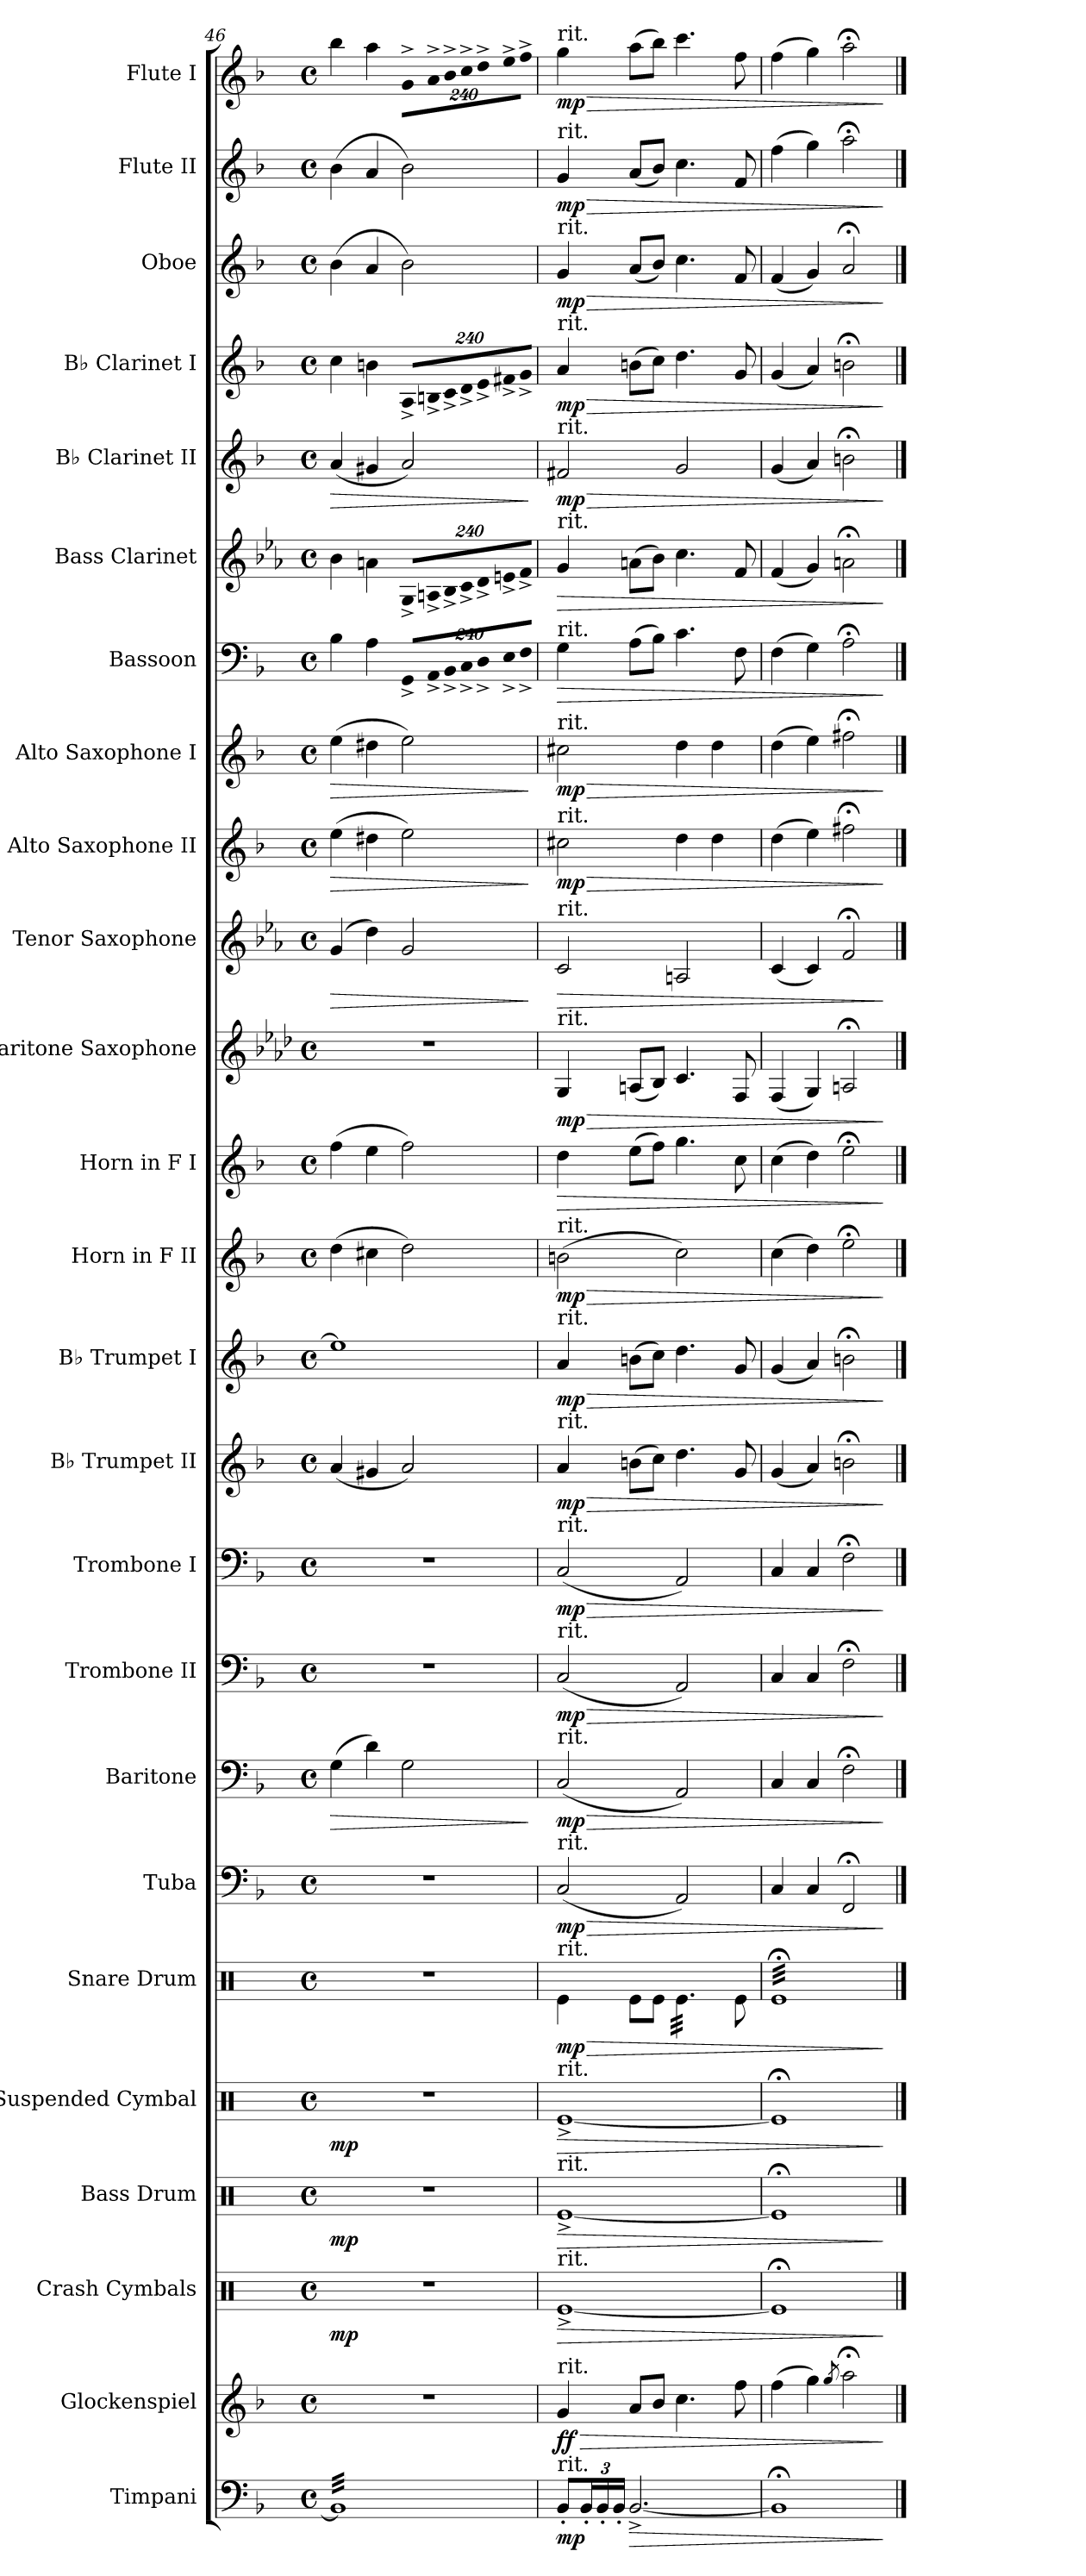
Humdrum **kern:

**kern	**dynam	**kern	**dynam	**kern	**dynam	**kern	**dynam	**kern	**dynam	**kern	**dynam	**kern	**dynam	**kern	**dynam	**kern	**dynam	**kern	**dynam	**kern	**dynam	**kern	**dynam	**kern	**dynam	**kern	**dynam	**kern	**dynam	**kern	**dynam	**kern	**dynam	**kern	**dynam	**kern	**dynam	**kern	**dynam	**kern	**dynam	**kern	**dynam	**kern	**dynam	**kern	**dynam	**kern	**dynam
*part25	*part25	*part24	*part24	*part23	*part23	*part22	*part22	*part21	*part21	*part20	*part20	*part19	*part19	*part18	*part18	*part17	*part17	*part16	*part16	*part15	*part15	*part14	*part14	*part13	*part13	*part12	*part12	*part11	*part11	*part10	*part10	*part9	*part9	*part8	*part8	*part7	*part7	*part6	*part6	*part5	*part5	*part4	*part4	*part3	*part3	*part2	*part2	*part1	*part1
*staff25	*staff25	*staff24	*staff24	*staff23	*staff23	*staff22	*staff22	*staff21	*staff21	*staff20	*staff20	*staff19	*staff19	*staff18	*staff18	*staff17	*staff17	*staff16	*staff16	*staff15	*staff15	*staff14	*staff14	*staff13	*staff13	*staff12	*staff12	*staff11	*staff11	*staff10	*staff10	*staff9	*staff9	*staff8	*staff8	*staff7	*staff7	*staff6	*staff6	*staff5	*staff5	*staff4	*staff4	*staff3	*staff3	*staff2	*staff2	*staff1	*staff1
*I"Timpani	*	*I"Glockenspiel	*	*I"Crash Cymbals	*	*I"Bass Drum	*	*I"Suspended Cymbal	*	*I"Snare Drum	*	*I"Tuba	*	*I"Baritone	*	*I"Trombone II	*	*I"Trombone I	*	*I"B♭ Trumpet II	*	*I"B♭ Trumpet I	*	*I"Horn in F II	*	*I"Horn in F I	*	*I"Baritone Saxophone	*	*I"Tenor Saxophone	*	*I"Alto Saxophone II	*	*I"Alto Saxophone I	*	*I"Bassoon	*	*I"Bass Clarinet	*	*I"B♭ Clarinet II	*	*I"B♭ Clarinet I	*	*I"Oboe	*	*I"Flute II	*	*I"Flute I	*
*I'Timp.	*	*I'Glk.	*	*I'Cra. Cym.	*	*I'B. Dr.	*	*I'Sus. Cym.	*	*I'Sn. Dr.	*	*I'Tba.	*	*I'Bari.	*	*I'Tbn. II	*	*I'Tbn. I	*	*I'B♭ Tpt. II	*	*I'B♭ Tpt. I	*	*	*	*	*	*I'Bar. Sax.	*	*I'T. Sax.	*	*I'A. Sax. II	*	*I'A. Sax. I	*	*I'Bsn.	*	*I'B. Cl.	*	*I'B♭ Cl. II	*	*I'B♭ Cl. I	*	*I'Ob.	*	*I'Fl. II	*	*I'Fl. I	*
*clefF4	*	*clefG2	*	*clefX	*	*clefX	*	*clefX	*	*clefX	*	*clefF4	*	*clefF4	*	*clefF4	*	*clefF4	*	*clefG2	*	*clefG2	*	*clefG2	*	*clefG2	*	*clefG2	*	*clefG2	*	*clefG2	*	*clefG2	*	*clefF4	*	*clefG2	*	*clefG2	*	*clefG2	*	*clefG2	*	*clefG2	*	*clefG2	*
*	*	*ITrd-14c-24	*	*	*	*	*	*	*	*	*	*	*	*	*	*	*	*	*	*ITrd1c2	*	*ITrd1c2	*	*ITrd4c7	*	*ITrd4c7	*	*ITrd12c21	*	*ITrd8c14	*	*ITrd5c9	*	*ITrd5c9	*	*	*	*ITrd8c14	*	*ITrd1c2	*	*ITrd1c2	*	*	*	*	*	*	*
*k[b-]	*	*k[b-]	*	*k[]	*	*k[]	*	*k[]	*	*k[]	*	*k[b-]	*	*k[b-]	*	*k[b-]	*	*k[b-]	*	*k[b-e-a-]	*	*k[b-e-a-]	*	*k[b-e-]	*	*k[b-e-]	*	*k[b-e-a-d-]	*	*k[b-e-a-]	*	*k[b-e-a-d-]	*	*k[b-e-a-d-]	*	*k[b-]	*	*k[b-e-a-]	*	*k[b-e-a-]	*	*k[b-e-a-]	*	*k[b-]	*	*k[b-]	*	*k[b-]	*
*M4/4	*	*M4/4	*	*M4/4	*	*M4/4	*	*M4/4	*	*M4/4	*	*M4/4	*	*M4/4	*	*M4/4	*	*M4/4	*	*M4/4	*	*M4/4	*	*M4/4	*	*M4/4	*	*M4/4	*	*M4/4	*	*M4/4	*	*M4/4	*	*M4/4	*	*M4/4	*	*M4/4	*	*M4/4	*	*M4/4	*	*M4/4	*	*M4/4	*
*met(c)	*	*met(c)	*	*met(c)	*	*met(c)	*	*met(c)	*	*met(c)	*	*met(c)	*	*met(c)	*	*met(c)	*	*met(c)	*	*met(c)	*	*met(c)	*	*met(c)	*	*met(c)	*	*met(c)	*	*met(c)	*	*met(c)	*	*met(c)	*	*met(c)	*	*met(c)	*	*met(c)	*	*met(c)	*	*met(c)	*	*met(c)	*	*met(c)	*
=46	=46	=46	=46	=46	=46	=46	=46	=46	=46	=46	=46	=46	=46	=46	=46	=46	=46	=46	=46	=46	=46	=46	=46	=46	=46	=46	=46	=46	=46	=46	=46	=46	=46	=46	=46	=46	=46	=46	=46	=46	=46	=46	=46	=46	=46	=46	=46	=46	=46
!	!	!	!	!	!LO:DY:b	!	!LO:DY:b	!	!LO:DY:b	!	!	!	!	!	!LO:HP:b	!	!	!	!	!	!	!	!	!	!	!	!	!	!	!	!LO:HP:b	!	!LO:HP:b	!	!LO:HP:b	!	!	!	!	!	!LO:HP:b	!	!	!	!	!	!	!	!
*tremolo	*	*	*	*	*	*	*	*	*	*	*	*	*	*	*	*	*	*	*	*	*	*	*	*	*	*	*	*	*	*	*	*	*	*	*	*	*	*	*	*	*	*	*	*	*	*	*	*	*
32BB-]LLL	.	1r	.	1r	mp	1r	mp	1r	mp	1r	.	1r	.	(4G\	>	1r	.	1r	.	(4g/	.	1dd]	.	(4g\	.	(4b-\	.	1r	.	(4G/	>	(4g\	>	(4g\	>	4B-\	.	4B-\	.	(4g/	>	4b-\	.	(4b-\	.	(4b-\	.	4bb-\	.
32BB-	.	.	.	.	.	.	.	.	.	.	.	.	.	.	.	.	.	.	.	.	.	.	.	.	.	.	.	.	.	.	.	.	.	.	.	.	.	.	.	.	.	.	.	.	.	.	.	.	.
32BB-	.	.	.	.	.	.	.	.	.	.	.	.	.	.	.	.	.	.	.	.	.	.	.	.	.	.	.	.	.	.	.	.	.	.	.	.	.	.	.	.	.	.	.	.	.	.	.	.	.
32BB-	.	.	.	.	.	.	.	.	.	.	.	.	.	.	.	.	.	.	.	.	.	.	.	.	.	.	.	.	.	.	.	.	.	.	.	.	.	.	.	.	.	.	.	.	.	.	.	.	.
32BB-	.	.	.	.	.	.	.	.	.	.	.	.	.	.	.	.	.	.	.	.	.	.	.	.	.	.	.	.	.	.	.	.	.	.	.	.	.	.	.	.	.	.	.	.	.	.	.	.	.
32BB-	.	.	.	.	.	.	.	.	.	.	.	.	.	.	.	.	.	.	.	.	.	.	.	.	.	.	.	.	.	.	.	.	.	.	.	.	.	.	.	.	.	.	.	.	.	.	.	.	.
32BB-	.	.	.	.	.	.	.	.	.	.	.	.	.	.	.	.	.	.	.	.	.	.	.	.	.	.	.	.	.	.	.	.	.	.	.	.	.	.	.	.	.	.	.	.	.	.	.	.	.
32BB-	.	.	.	.	.	.	.	.	.	.	.	.	.	.	.	.	.	.	.	.	.	.	.	.	.	.	.	.	.	.	.	.	.	.	.	.	.	.	.	.	.	.	.	.	.	.	.	.	.
32BB-	.	.	.	.	.	.	.	.	.	.	.	.	.	4d\)	.	.	.	.	.	4f#X/	.	.	.	4f#X\	.	4a\	.	.	.	4d\)	.	4f#X\	.	4f#X\	.	4A\	.	4An\	.	4f#X/	.	4an\	.	4a/	.	4a/	.	4aa\	.
32BB-	.	.	.	.	.	.	.	.	.	.	.	.	.	.	.	.	.	.	.	.	.	.	.	.	.	.	.	.	.	.	.	.	.	.	.	.	.	.	.	.	.	.	.	.	.	.	.	.	.
32BB-	.	.	.	.	.	.	.	.	.	.	.	.	.	.	.	.	.	.	.	.	.	.	.	.	.	.	.	.	.	.	.	.	.	.	.	.	.	.	.	.	.	.	.	.	.	.	.	.	.
32BB-	.	.	.	.	.	.	.	.	.	.	.	.	.	.	.	.	.	.	.	.	.	.	.	.	.	.	.	.	.	.	.	.	.	.	.	.	.	.	.	.	.	.	.	.	.	.	.	.	.
32BB-	.	.	.	.	.	.	.	.	.	.	.	.	.	.	.	.	.	.	.	.	.	.	.	.	.	.	.	.	.	.	.	.	.	.	.	.	.	.	.	.	.	.	.	.	.	.	.	.	.
32BB-	.	.	.	.	.	.	.	.	.	.	.	.	.	.	.	.	.	.	.	.	.	.	.	.	.	.	.	.	.	.	.	.	.	.	.	.	.	.	.	.	.	.	.	.	.	.	.	.	.
32BB-	.	.	.	.	.	.	.	.	.	.	.	.	.	.	.	.	.	.	.	.	.	.	.	.	.	.	.	.	.	.	.	.	.	.	.	.	.	.	.	.	.	.	.	.	.	.	.	.	.
32BB-	.	.	.	.	.	.	.	.	.	.	.	.	.	.	.	.	.	.	.	.	.	.	.	.	.	.	.	.	.	.	.	.	.	.	.	.	.	.	.	.	.	.	.	.	.	.	.	.	.
*	*	*	*	*	*	*	*	*	*	*	*	*	*	*	*	*	*	*	*	*	*	*	*	*	*	*	*	*	*	*	*	*	*	*	*	*Xbrackettup	*	*	*	*	*	*	*	*	*	*	*	*	*
!	!	!	!	!	!	!	!	!	!	!	!	!	!	!	!	!	!	!	!	!	!	!	!	!	!	!	!	!	!	!	!	!	!	!	!	!LO:N:vis=8	!	!	!	!	!	!	!	!	!	!	!	!	!
*	*	*	*	*	*	*	*	*	*	*	*	*	*	*	*	*	*	*	*	*	*	*	*	*	*	*	*	*	*	*	*	*	*	*	*	*	*	*Xbrackettup	*	*	*	*	*	*	*	*	*	*	*
!	!	!	!	!	!	!	!	!	!	!	!	!	!	!	!	!	!	!	!	!	!	!	!	!	!	!	!	!	!	!	!	!	!	!	!	!	!	!LO:N:vis=8	!	!	!	!	!	!	!	!	!	!	!
*	*	*	*	*	*	*	*	*	*	*	*	*	*	*	*	*	*	*	*	*	*	*	*	*	*	*	*	*	*	*	*	*	*	*	*	*	*	*	*	*	*	*Xbrackettup	*	*	*	*	*	*	*
!	!	!	!	!	!	!	!	!	!	!	!	!	!	!	!	!	!	!	!	!	!	!	!	!	!	!	!	!	!	!	!	!	!	!	!	!	!	!	!	!	!	!LO:N:vis=8	!	!	!	!	!	!	!
*	*	*	*	*	*	*	*	*	*	*	*	*	*	*	*	*	*	*	*	*	*	*	*	*	*	*	*	*	*	*	*	*	*	*	*	*	*	*	*	*	*	*	*	*	*	*	*	*Xbrackettup	*
!	!	!	!	!	!	!	!	!	!	!	!	!	!	!	!	!	!	!	!	!	!	!	!	!	!	!	!	!	!	!	!	!	!	!	!	!	!	!	!	!	!	!	!	!	!	!	!	!LO:N:vis=8	!
32BB-	.	.	.	.	.	.	.	.	.	.	.	.	.	2G\	.	.	.	.	.	2g/)	.	.	.	2g\)	.	2b-\)	.	.	.	2G/	.	2g\)	.	2g\)	.	1920%137GG^/L	.	1920%137GG^/L	.	2g/)	.	1920%137G^/L	.	2b-\)	.	2b-\)	.	1920%137g^\L	.
32BB-	.	.	.	.	.	.	.	.	.	.	.	.	.	.	.	.	.	.	.	.	.	.	.	.	.	.	.	.	.	.	.	.	.	.	.	.	.	.	.	.	.	.	.	.	.	.	.	.	.
32BB-	.	.	.	.	.	.	.	.	.	.	.	.	.	.	.	.	.	.	.	.	.	.	.	.	.	.	.	.	.	.	.	.	.	.	.	.	.	.	.	.	.	.	.	.	.	.	.	.	.
!	!	!	!	!	!	!	!	!	!	!	!	!	!	!	!	!	!	!	!	!	!	!	!	!	!	!	!	!	!	!	!	!	!	!	!	!LO:N:vis=8	!	!LO:N:vis=8	!	!	!	!LO:N:vis=8	!	!	!	!	!	!LO:N:vis=8	!
.	.	.	.	.	.	.	.	.	.	.	.	.	.	.	.	.	.	.	.	.	.	.	.	.	.	.	.	.	.	.	.	.	.	.	.	1920%137AA^/	.	1920%137AAn^/	.	.	.	1920%137An^/	.	.	.	.	.	1920%137a^\	.
32BB-	.	.	.	.	.	.	.	.	.	.	.	.	.	.	.	.	.	.	.	.	.	.	.	.	.	.	.	.	.	.	.	.	.	.	.	.	.	.	.	.	.	.	.	.	.	.	.	.	.
32BB-	.	.	.	.	.	.	.	.	.	.	.	.	.	.	.	.	.	.	.	.	.	.	.	.	.	.	.	.	.	.	.	.	.	.	.	.	.	.	.	.	.	.	.	.	.	.	.	.	.
!	!	!	!	!	!	!	!	!	!	!	!	!	!	!	!	!	!	!	!	!	!	!	!	!	!	!	!	!	!	!	!	!	!	!	!	!LO:N:vis=8	!	!LO:N:vis=8	!	!	!	!LO:N:vis=8	!	!	!	!	!	!LO:N:vis=8	!
.	.	.	.	.	.	.	.	.	.	.	.	.	.	.	.	.	.	.	.	.	.	.	.	.	.	.	.	.	.	.	.	.	.	.	.	1920%137BB-^/	.	1920%137BB-^/	.	.	.	1920%137B-^/	.	.	.	.	.	1920%137b-^\	.
32BB-	.	.	.	.	.	.	.	.	.	.	.	.	.	.	.	.	.	.	.	.	.	.	.	.	.	.	.	.	.	.	.	.	.	.	.	.	.	.	.	.	.	.	.	.	.	.	.	.	.
32BB-	.	.	.	.	.	.	.	.	.	.	.	.	.	.	.	.	.	.	.	.	.	.	.	.	.	.	.	.	.	.	.	.	.	.	.	.	.	.	.	.	.	.	.	.	.	.	.	.	.
!	!	!	!	!	!	!	!	!	!	!	!	!	!	!	!	!	!	!	!	!	!	!	!	!	!	!	!	!	!	!	!	!	!	!	!	!LO:N:vis=8	!	!LO:N:vis=8	!	!	!	!LO:N:vis=8	!	!	!	!	!	!LO:N:vis=8	!
.	.	.	.	.	.	.	.	.	.	.	.	.	.	.	.	.	.	.	.	.	.	.	.	.	.	.	.	.	.	.	.	.	.	.	.	1920%137C^/	.	1920%137C^/	.	.	.	1920%137c^/	.	.	.	.	.	1920%137cc^\	.
32BB-	.	.	.	.	.	.	.	.	.	.	.	.	.	.	.	.	.	.	.	.	.	.	.	.	.	.	.	.	.	.	.	.	.	.	.	.	.	.	.	.	.	.	.	.	.	.	.	.	.
32BB-	.	.	.	.	.	.	.	.	.	.	.	.	.	.	.	.	.	.	.	.	.	.	.	.	.	.	.	.	.	.	.	.	.	.	.	.	.	.	.	.	.	.	.	.	.	.	.	.	.
32BB-	.	.	.	.	.	.	.	.	.	.	.	.	.	.	.	.	.	.	.	.	.	.	.	.	.	.	.	.	.	.	.	.	.	.	.	.	.	.	.	.	.	.	.	.	.	.	.	.	.
!	!	!	!	!	!	!	!	!	!	!	!	!	!	!	!	!	!	!	!	!	!	!	!	!	!	!	!	!	!	!	!	!	!	!	!	!LO:N:vis=8	!	!LO:N:vis=8	!	!	!	!LO:N:vis=8	!	!	!	!	!	!LO:N:vis=8	!
.	.	.	.	.	.	.	.	.	.	.	.	.	.	.	.	.	.	.	.	.	.	.	.	.	.	.	.	.	.	.	.	.	.	.	.	1920%137D^/	.	1920%137D^/	.	.	.	1920%137d^/	.	.	.	.	.	1920%137dd^\	.
32BB-	.	.	.	.	.	.	.	.	.	.	.	.	.	.	.	.	.	.	.	.	.	.	.	.	.	.	.	.	.	.	.	.	.	.	.	.	.	.	.	.	.	.	.	.	.	.	.	.	.
32BB-	.	.	.	.	.	.	.	.	.	.	.	.	.	.	.	.	.	.	.	.	.	.	.	.	.	.	.	.	.	.	.	.	.	.	.	.	.	.	.	.	.	.	.	.	.	.	.	.	.
!	!	!	!	!	!	!	!	!	!	!	!	!	!	!	!	!	!	!	!	!	!	!	!	!	!	!	!	!	!	!	!	!	!	!	!	!LO:N:vis=8	!	!LO:N:vis=8	!	!	!	!LO:N:vis=8	!	!	!	!	!	!LO:N:vis=8	!
.	.	.	.	.	.	.	.	.	.	.	.	.	.	.	.	.	.	.	.	.	.	.	.	.	.	.	.	.	.	.	.	.	.	.	.	1920%137E^/	.	1920%137En^/	.	.	.	1920%137en^/	.	.	.	.	.	1920%137ee^\	.
32BB-	.	.	.	.	.	.	.	.	.	.	.	.	.	.	.	.	.	.	.	.	.	.	.	.	.	.	.	.	.	.	.	.	.	.	.	.	.	.	.	.	.	.	.	.	.	.	.	.	.
32BB-	.	.	.	.	.	.	.	.	.	.	.	.	.	.	.	.	.	.	.	.	.	.	.	.	.	.	.	.	.	.	.	.	.	.	.	.	.	.	.	.	.	.	.	.	.	.	.	.	.
!	!	!	!	!	!	!	!	!	!	!	!	!	!	!	!	!	!	!	!	!	!	!	!	!	!	!	!	!	!	!	!	!	!	!	!	!LO:N:vis=8	!	!LO:N:vis=8	!	!	!	!LO:N:vis=8	!	!	!	!	!	!LO:N:vis=8	!
.	.	.	.	.	.	.	.	.	.	.	.	.	.	.	.	.	.	.	.	.	.	.	.	.	.	.	.	.	.	.	.	.	.	.	.	1920%137F^/J	.	1920%137F^/J	.	.	.	1920%137f^/J	.	.	.	.	.	1920%137ff^\J	.
32BB-	.	.	.	.	.	.	.	.	.	.	.	.	.	.	.	.	.	.	.	.	.	.	.	.	.	.	.	.	.	.	.	.	.	.	.	.	.	.	.	.	.	.	.	.	.	.	.	.	.
32BB-JJJ	.	.	.	.	.	.	.	.	.	.	.	.	.	.	.	.	.	.	.	.	.	.	.	.	.	.	.	.	.	.	.	.	.	.	.	.	.	.	.	.	.	.	.	.	.	.	.	.	.
*Xtremolo	*	*	*	*	*	*	*	*	*	*	*	*	*	*	*	*	*	*	*	*	*	*	*	*	*	*	*	*	*	*	*	*	*	*	*	*	*	*	*	*	*	*	*	*	*	*	*	*	*
.	.	.	.	.	.	.	.	.	.	.	.	.	.	.	.	.	.	.	.	.	.	.	.	.	.	.	.	.	.	.	.	.	.	.	.	1920ryy	.	1920ryy	.	.	.	1920ryy	.	.	.	.	.	1920ryy	.
.	.	.	.	.	.	.	.	.	.	.	.	.	.	.	]	.	.	.	.	.	.	.	.	.	.	.	.	.	.	.	]	.	]	.	]	.	.	.	.	.	]	.	.	.	.	.	.	.	.
=47	=47	=47	=47	=47	=47	=47	=47	=47	=47	=47	=47	=47	=47	=47	=47	=47	=47	=47	=47	=47	=47	=47	=47	=47	=47	=47	=47	=47	=47	=47	=47	=47	=47	=47	=47	=47	=47	=47	=47	=47	=47	=47	=47	=47	=47	=47	=47	=47	=47
*	*	*	*	*	*	*	*	*	*	*	*	*	*	*	*	*	*	*	*	*	*	*	*	*	*	*	*	*	*	*	*	*	*	*	*	*	*	*	*	*	*	*	*	*	*	*	*	*MM60	*
!	!	!	!	!	!	!	!	!	!	!	!	!	!	!	!	!	!	!	!	!	!	!	!	!	!	!	!	!	!	!	!	!	!	!	!	!	!	!	!	!	!	!	!	!	!	!	!	!LO:TX:a:t=rit.	!
!	!	!	!	!	!	!	!	!	!	!	!	!	!	!	!	!	!	!	!	!	!	!	!	!	!	!	!	!	!	!	!	!	!	!	!	!	!	!	!	!	!	!	!	!	!	!LO:TX:a:t=rit.	!	!	!
!	!	!	!	!	!	!	!	!	!	!	!	!	!	!	!	!	!	!	!	!	!	!	!	!	!	!	!	!	!	!	!	!	!	!	!	!	!	!	!	!	!	!	!	!LO:TX:a:t=rit.	!	!	!	!	!
!	!	!	!	!	!	!	!	!	!	!	!	!	!	!	!	!	!	!	!	!	!	!	!	!	!	!	!	!	!	!	!	!	!	!	!	!	!	!	!	!	!	!LO:TX:a:t=rit.	!	!	!	!	!	!	!
!	!	!	!	!	!	!	!	!	!	!	!	!	!	!	!	!	!	!	!	!	!	!	!	!	!	!	!	!	!	!	!	!	!	!	!	!	!	!	!	!LO:TX:a:t=rit.	!	!	!	!	!	!	!	!	!
!	!	!	!	!	!	!	!	!	!	!	!	!	!	!	!	!	!	!	!	!	!	!	!	!	!	!	!	!	!	!	!	!	!	!	!	!	!	!LO:TX:a:t=rit.	!	!	!	!	!	!	!	!	!	!	!
!	!	!	!	!	!	!	!	!	!	!	!	!	!	!	!	!	!	!	!	!	!	!	!	!	!	!	!	!	!	!	!	!	!	!	!	!LO:TX:a:t=rit.	!	!	!	!	!	!	!	!	!	!	!	!	!
!	!	!	!	!	!	!	!	!	!	!	!	!	!	!	!	!	!	!	!	!	!	!	!	!	!	!	!	!	!	!	!	!	!	!LO:TX:a:t=rit.	!	!	!	!	!	!	!	!	!	!	!	!	!	!	!
!	!	!	!	!	!	!	!	!	!	!	!	!	!	!	!	!	!	!	!	!	!	!	!	!	!	!	!	!	!	!	!	!LO:TX:a:t=rit.	!	!	!	!	!	!	!	!	!	!	!	!	!	!	!	!	!
!	!	!	!	!	!	!	!	!	!	!	!	!	!	!	!	!	!	!	!	!	!	!	!	!	!	!	!	!	!	!LO:TX:a:t=rit.	!	!	!	!	!	!	!	!	!	!	!	!	!	!	!	!	!	!	!
!	!	!	!	!	!	!	!	!	!	!	!	!	!	!	!	!	!	!	!	!	!	!	!	!	!	!	!	!LO:TX:a:t=rit.	!	!	!	!	!	!	!	!	!	!	!	!	!	!	!	!	!	!	!	!	!
!	!	!	!	!	!	!	!	!	!	!	!	!	!	!	!	!	!	!	!	!	!	!	!	!LO:TX:a:t=rit.	!	!	!	!	!	!	!	!	!	!	!	!	!	!	!	!	!	!	!	!	!	!	!	!	!
!	!	!	!	!	!	!	!	!	!	!	!	!	!	!	!	!	!	!	!	!	!	!LO:TX:a:t=rit.	!	!	!	!	!	!	!	!	!	!	!	!	!	!	!	!	!	!	!	!	!	!	!	!	!	!	!
!	!	!	!	!	!	!	!	!	!	!	!	!	!	!	!	!	!	!	!	!LO:TX:a:t=rit.	!	!	!	!	!	!	!	!	!	!	!	!	!	!	!	!	!	!	!	!	!	!	!	!	!	!	!	!	!
!	!	!	!	!	!	!	!	!	!	!	!	!	!	!	!	!	!	!LO:TX:a:t=rit.	!	!	!	!	!	!	!	!	!	!	!	!	!	!	!	!	!	!	!	!	!	!	!	!	!	!	!	!	!	!	!
!	!	!	!	!	!	!	!	!	!	!	!	!	!	!	!	!LO:TX:a:t=rit.	!	!	!	!	!	!	!	!	!	!	!	!	!	!	!	!	!	!	!	!	!	!	!	!	!	!	!	!	!	!	!	!	!
!	!	!	!	!	!	!	!	!	!	!	!	!	!	!LO:TX:a:t=rit.	!	!	!	!	!	!	!	!	!	!	!	!	!	!	!	!	!	!	!	!	!	!	!	!	!	!	!	!	!	!	!	!	!	!	!
!	!	!	!	!	!	!	!	!	!	!	!	!LO:TX:a:t=rit.	!	!	!	!	!	!	!	!	!	!	!	!	!	!	!	!	!	!	!	!	!	!	!	!	!	!	!	!	!	!	!	!	!	!	!	!	!
!	!	!	!	!	!	!	!	!	!	!LO:TX:a:t=rit.	!	!	!	!	!	!	!	!	!	!	!	!	!	!	!	!	!	!	!	!	!	!	!	!	!	!	!	!	!	!	!	!	!	!	!	!	!	!	!
!	!	!	!	!	!	!	!	!LO:TX:a:t=rit.	!	!	!	!	!	!	!	!	!	!	!	!	!	!	!	!	!	!	!	!	!	!	!	!	!	!	!	!	!	!	!	!	!	!	!	!	!	!	!	!	!
!	!	!	!	!	!	!LO:TX:a:t=rit.	!	!	!	!	!	!	!	!	!	!	!	!	!	!	!	!	!	!	!	!	!	!	!	!	!	!	!	!	!	!	!	!	!	!	!	!	!	!	!	!	!	!	!
!	!	!	!	!LO:TX:a:t=rit.	!	!	!	!	!	!	!	!	!	!	!	!	!	!	!	!	!	!	!	!	!	!	!	!	!	!	!	!	!	!	!	!	!	!	!	!	!	!	!	!	!	!	!	!	!
!	!	!LO:TX:a:t=rit.	!	!	!	!	!	!	!	!	!	!	!	!	!	!	!	!	!	!	!	!	!	!	!	!	!	!	!	!	!	!	!	!	!	!	!	!	!	!	!	!	!	!	!	!	!	!	!
!LO:TX:a:t=rit.	!	!	!	!	!	!	!	!	!	!	!	!	!	!	!	!	!	!	!	!	!	!	!	!	!	!	!	!	!	!	!	!	!	!	!	!	!	!	!	!	!	!	!	!	!	!	!	!	!
!	!LO:DY:b	!	!LO:HP:b	!	!LO:HP:b	!	!LO:HP:b	!	!LO:HP:b	!	!LO:HP:b	!	!LO:HP:b	!	!LO:HP:b	!	!LO:HP:b	!	!LO:HP:b	!	!LO:HP:b	!	!LO:HP:b	!	!LO:HP:b	!	!LO:HP:b	!	!LO:HP:b	!	!LO:HP:b	!	!LO:HP:b	!	!LO:HP:b	!	!LO:HP:b	!	!LO:HP:b	!	!LO:HP:b	!	!LO:HP:b	!	!LO:HP:b	!	!LO:HP:b	!	!LO:HP:b
!	!	!	!LO:DY:n=1:b	!	!	!	!	!	!	!	!LO:DY:n=1:b	!	!LO:DY:n=1:b	!	!LO:DY:n=1:b	!	!LO:DY:n=1:b	!	!LO:DY:n=1:b	!	!LO:DY:n=1:b	!	!LO:DY:n=1:b	!	!LO:DY:n=1:b	!	!	!	!LO:DY:n=1:b	!	!LO:DY:n=1:b	!	!	!	!	!	!	!	!	!	!	!	!	!	!	!	!	!	!
!	!	!	!	!	!	!	!	!	!	!	!	!	!	!	!	!	!	!	!	!	!	!	!	!	!	!	!	!	!	!	!LO:DY:n=2:b	!	!LO:DY:n=1:b	!	!LO:DY:n=1:b	!	!	!	!	!	!LO:DY:n=1:b	!	!LO:DY:n=1:b	!	!LO:DY:n=1:b	!	!LO:DY:n=1:b	!	!LO:DY:n=1:b
8BB-'/L	mp	4ggg/	> ff	[1Re^	>	[1Re^	>	[1Re^	>	4Re\	> mp	(2C/	> mp	(2C/	> mp	(2C/	> mp	(2C/	> mp	4g/	> mp	4g/	> mp	(2en\	> mp	4g\	>	4GG/	> mp	2C/	> mp mp	2en\	> mp	2en\	> mp	4G\	>	4G/	>	2en/	> mp	4g/	> mp	4g/	> mp	4g/	> mp	4gg\	> mp
*Xbrackettup	*	*	*	*	*	*	*	*	*	*	*	*	*	*	*	*	*	*	*	*	*	*	*	*	*	*	*	*	*	*	*	*	*	*	*	*	*	*	*	*	*	*	*	*	*	*	*	*	*
24BB-'/L	.	.	.	.	.	.	.	.	.	.	.	.	.	.	.	.	.	.	.	.	.	.	.	.	.	.	.	.	.	.	.	.	.	.	.	.	.	.	.	.	.	.	.	.	.	.	.	.	.
24BB-'/	.	.	.	.	.	.	.	.	.	.	.	.	.	.	.	.	.	.	.	.	.	.	.	.	.	.	.	.	.	.	.	.	.	.	.	.	.	.	.	.	.	.	.	.	.	.	.	.	.
24BB-'/JJ	.	.	.	.	.	.	.	.	.	.	.	.	.	.	.	.	.	.	.	.	.	.	.	.	.	.	.	.	.	.	.	.	.	.	.	.	.	.	.	.	.	.	.	.	.	.	.	.	.
!	!LO:HP:b	!	!	!	!	!	!	!	!	!	!	!	!	!	!	!	!	!	!	!	!	!	!	!	!	!	!	!	!	!	!	!	!	!	!	!	!	!	!	!	!	!	!	!	!	!	!	!	!
[2.BB-^/	>	8aaa/L	.	.	.	.	.	.	.	8Re\L	.	.	.	.	.	.	.	.	.	(8an\L	.	(8an\L	.	.	.	(8a\L	.	(8AAn/L	.	.	.	.	.	.	.	(8A\L	.	(8An\L	.	.	.	(8an\L	.	(8a/L	.	(8a/L	.	(8aa\L	.
.	.	8bbb-/J	.	.	.	.	.	.	.	8Re\J	.	.	.	.	.	.	.	.	.	8b-\J)	.	8b-\J)	.	.	.	8b-\J)	.	8BB-/J)	.	.	.	.	.	.	.	8B-\J)	.	8B-\J)	.	.	.	8b-\J)	.	8b-/J)	.	8b-/J)	.	8bb-\J)	.
*	*	*	*	*	*	*	*	*	*	*tremolo	*	*	*	*	*	*	*	*	*	*	*	*	*	*	*	*	*	*	*	*	*	*	*	*	*	*	*	*	*	*	*	*	*	*	*	*	*	*	*
.	.	4.cccc\	.	.	.	.	.	.	.	32Re\LLL	.	2AA/)	.	2AA/)	.	2AA/)	.	2AA/)	.	4.cc\	.	4.cc\	.	2f\)	.	4.cc\	.	4.C/	.	2AAn/	.	4f\	.	4f\	.	4.c\	.	4.c\	.	2f/	.	4.cc\	.	4.cc\	.	4.cc\	.	4.ccc\	.
.	.	.	.	.	.	.	.	.	.	32Re\	.	.	.	.	.	.	.	.	.	.	.	.	.	.	.	.	.	.	.	.	.	.	.	.	.	.	.	.	.	.	.	.	.	.	.	.	.	.	.
.	.	.	.	.	.	.	.	.	.	32Re\	.	.	.	.	.	.	.	.	.	.	.	.	.	.	.	.	.	.	.	.	.	.	.	.	.	.	.	.	.	.	.	.	.	.	.	.	.	.	.
.	.	.	.	.	.	.	.	.	.	32Re\	.	.	.	.	.	.	.	.	.	.	.	.	.	.	.	.	.	.	.	.	.	.	.	.	.	.	.	.	.	.	.	.	.	.	.	.	.	.	.
.	.	.	.	.	.	.	.	.	.	32Re\	.	.	.	.	.	.	.	.	.	.	.	.	.	.	.	.	.	.	.	.	.	.	.	.	.	.	.	.	.	.	.	.	.	.	.	.	.	.	.
.	.	.	.	.	.	.	.	.	.	32Re\	.	.	.	.	.	.	.	.	.	.	.	.	.	.	.	.	.	.	.	.	.	.	.	.	.	.	.	.	.	.	.	.	.	.	.	.	.	.	.
.	.	.	.	.	.	.	.	.	.	32Re\	.	.	.	.	.	.	.	.	.	.	.	.	.	.	.	.	.	.	.	.	.	.	.	.	.	.	.	.	.	.	.	.	.	.	.	.	.	.	.
.	.	.	.	.	.	.	.	.	.	32Re\	.	.	.	.	.	.	.	.	.	.	.	.	.	.	.	.	.	.	.	.	.	.	.	.	.	.	.	.	.	.	.	.	.	.	.	.	.	.	.
.	.	.	.	.	.	.	.	.	.	32Re\	.	.	.	.	.	.	.	.	.	.	.	.	.	.	.	.	.	.	.	.	.	4f\	.	4f\	.	.	.	.	.	.	.	.	.	.	.	.	.	.	.
.	.	.	.	.	.	.	.	.	.	32Re\	.	.	.	.	.	.	.	.	.	.	.	.	.	.	.	.	.	.	.	.	.	.	.	.	.	.	.	.	.	.	.	.	.	.	.	.	.	.	.
.	.	.	.	.	.	.	.	.	.	32Re\	.	.	.	.	.	.	.	.	.	.	.	.	.	.	.	.	.	.	.	.	.	.	.	.	.	.	.	.	.	.	.	.	.	.	.	.	.	.	.
.	.	.	.	.	.	.	.	.	.	32Re\JJJ	.	.	.	.	.	.	.	.	.	.	.	.	.	.	.	.	.	.	.	.	.	.	.	.	.	.	.	.	.	.	.	.	.	.	.	.	.	.	.
*	*	*	*	*	*	*	*	*	*	*Xtremolo	*	*	*	*	*	*	*	*	*	*	*	*	*	*	*	*	*	*	*	*	*	*	*	*	*	*	*	*	*	*	*	*	*	*	*	*	*	*	*
.	.	8ffff\	.	.	.	.	.	.	.	8Re\	.	.	.	.	.	.	.	.	.	8f/	.	8f/	.	.	.	8f\	.	8FF/	.	.	.	.	.	.	.	8F\	.	8F/	.	.	.	8f/	.	8f/	.	8f/	.	8ff\	.
=48	=48	=48	=48	=48	=48	=48	=48	=48	=48	=48	=48	=48	=48	=48	=48	=48	=48	=48	=48	=48	=48	=48	=48	=48	=48	=48	=48	=48	=48	=48	=48	=48	=48	=48	=48	=48	=48	=48	=48	=48	=48	=48	=48	=48	=48	=48	=48	=48	=48
*	*	*	*	*	*	*	*	*	*	*tremolo	*	*	*	*	*	*	*	*	*	*	*	*	*	*	*	*	*	*	*	*	*	*	*	*	*	*	*	*	*	*	*	*	*	*	*	*	*	*	*
1BB-;<]	.	(4ffff\	.	1Re;<]	.	1Re;<]	.	1Re;<]	.	32Re;<LLL	.	4C/	.	4C/	.	4C/	.	4C/	.	(4f/	.	(4f/	.	(4f\	.	(4f\	.	(4FF/	.	(4C/	.	(4f\	.	(4f\	.	(4F\	.	(4F/	.	(4f/	.	(4f/	.	(4f/	.	(4ff\	.	(4ff\	.
.	.	.	.	.	.	.	.	.	.	32Re;<	.	.	.	.	.	.	.	.	.	.	.	.	.	.	.	.	.	.	.	.	.	.	.	.	.	.	.	.	.	.	.	.	.	.	.	.	.	.	.
.	.	.	.	.	.	.	.	.	.	32Re;<	.	.	.	.	.	.	.	.	.	.	.	.	.	.	.	.	.	.	.	.	.	.	.	.	.	.	.	.	.	.	.	.	.	.	.	.	.	.	.
.	.	.	.	.	.	.	.	.	.	32Re;<	.	.	.	.	.	.	.	.	.	.	.	.	.	.	.	.	.	.	.	.	.	.	.	.	.	.	.	.	.	.	.	.	.	.	.	.	.	.	.
.	.	.	.	.	.	.	.	.	.	32Re;<	.	.	.	.	.	.	.	.	.	.	.	.	.	.	.	.	.	.	.	.	.	.	.	.	.	.	.	.	.	.	.	.	.	.	.	.	.	.	.
.	.	.	.	.	.	.	.	.	.	32Re;<	.	.	.	.	.	.	.	.	.	.	.	.	.	.	.	.	.	.	.	.	.	.	.	.	.	.	.	.	.	.	.	.	.	.	.	.	.	.	.
.	.	.	.	.	.	.	.	.	.	32Re;<	.	.	.	.	.	.	.	.	.	.	.	.	.	.	.	.	.	.	.	.	.	.	.	.	.	.	.	.	.	.	.	.	.	.	.	.	.	.	.
.	.	.	.	.	.	.	.	.	.	32Re;<	.	.	.	.	.	.	.	.	.	.	.	.	.	.	.	.	.	.	.	.	.	.	.	.	.	.	.	.	.	.	.	.	.	.	.	.	.	.	.
.	.	4gggg\)	.	.	.	.	.	.	.	32Re;<	.	4C/	.	4C/	.	4C/	.	4C/	.	4g/)	.	4g/)	.	4g\)	.	4g\)	.	4GG/)	.	4C/)	.	4g\)	.	4g\)	.	4G\)	.	4G/)	.	4g/)	.	4g/)	.	4g/)	.	4gg\)	.	4gg\)	.
.	.	.	.	.	.	.	.	.	.	32Re;<	.	.	.	.	.	.	.	.	.	.	.	.	.	.	.	.	.	.	.	.	.	.	.	.	.	.	.	.	.	.	.	.	.	.	.	.	.	.	.
.	.	.	.	.	.	.	.	.	.	32Re;<	.	.	.	.	.	.	.	.	.	.	.	.	.	.	.	.	.	.	.	.	.	.	.	.	.	.	.	.	.	.	.	.	.	.	.	.	.	.	.
.	.	.	.	.	.	.	.	.	.	32Re;<	.	.	.	.	.	.	.	.	.	.	.	.	.	.	.	.	.	.	.	.	.	.	.	.	.	.	.	.	.	.	.	.	.	.	.	.	.	.	.
.	.	.	.	.	.	.	.	.	.	32Re;<	.	.	.	.	.	.	.	.	.	.	.	.	.	.	.	.	.	.	.	.	.	.	.	.	.	.	.	.	.	.	.	.	.	.	.	.	.	.	.
.	.	.	.	.	.	.	.	.	.	32Re;<	.	.	.	.	.	.	.	.	.	.	.	.	.	.	.	.	.	.	.	.	.	.	.	.	.	.	.	.	.	.	.	.	.	.	.	.	.	.	.
.	.	.	.	.	.	.	.	.	.	32Re;<	.	.	.	.	.	.	.	.	.	.	.	.	.	.	.	.	.	.	.	.	.	.	.	.	.	.	.	.	.	.	.	.	.	.	.	.	.	.	.
.	.	.	.	.	.	.	.	.	.	32Re;<	.	.	.	.	.	.	.	.	.	.	.	.	.	.	.	.	.	.	.	.	.	.	.	.	.	.	.	.	.	.	.	.	.	.	.	.	.	.	.
.	.	8qgggg/	.	.	.	.	.	.	.	.	.	.	.	.	.	.	.	.	.	.	.	.	.	.	.	.	.	.	.	.	.	.	.	.	.	.	.	.	.	.	.	.	.	.	.	.	.	.	.
.	.	2aaaa;<\	.	.	.	.	.	.	.	32Re;<	.	2FF;</	.	2F;<\	.	2F;<\	.	2F;<\	.	2an;<\	.	2an;<\	.	2a;<\	.	2a;<\	.	2AAn;</	.	2F;</	.	2an;<\	.	2an;<\	.	2A;<\	.	2An;<\	.	2an;<\	.	2an;<\	.	2a;</	.	2aa;<\	.	2aa;<\	.
.	.	.	.	.	.	.	.	.	.	32Re;<	.	.	.	.	.	.	.	.	.	.	.	.	.	.	.	.	.	.	.	.	.	.	.	.	.	.	.	.	.	.	.	.	.	.	.	.	.	.	.
.	.	.	.	.	.	.	.	.	.	32Re;<	.	.	.	.	.	.	.	.	.	.	.	.	.	.	.	.	.	.	.	.	.	.	.	.	.	.	.	.	.	.	.	.	.	.	.	.	.	.	.
.	.	.	.	.	.	.	.	.	.	32Re;<	.	.	.	.	.	.	.	.	.	.	.	.	.	.	.	.	.	.	.	.	.	.	.	.	.	.	.	.	.	.	.	.	.	.	.	.	.	.	.
.	.	.	.	.	.	.	.	.	.	32Re;<	.	.	.	.	.	.	.	.	.	.	.	.	.	.	.	.	.	.	.	.	.	.	.	.	.	.	.	.	.	.	.	.	.	.	.	.	.	.	.
.	.	.	.	.	.	.	.	.	.	32Re;<	.	.	.	.	.	.	.	.	.	.	.	.	.	.	.	.	.	.	.	.	.	.	.	.	.	.	.	.	.	.	.	.	.	.	.	.	.	.	.
.	.	.	.	.	.	.	.	.	.	32Re;<	.	.	.	.	.	.	.	.	.	.	.	.	.	.	.	.	.	.	.	.	.	.	.	.	.	.	.	.	.	.	.	.	.	.	.	.	.	.	.
.	.	.	.	.	.	.	.	.	.	32Re;<	.	.	.	.	.	.	.	.	.	.	.	.	.	.	.	.	.	.	.	.	.	.	.	.	.	.	.	.	.	.	.	.	.	.	.	.	.	.	.
.	.	.	.	.	.	.	.	.	.	32Re;<	.	.	.	.	.	.	.	.	.	.	.	.	.	.	.	.	.	.	.	.	.	.	.	.	.	.	.	.	.	.	.	.	.	.	.	.	.	.	.
.	.	.	.	.	.	.	.	.	.	32Re;<	.	.	.	.	.	.	.	.	.	.	.	.	.	.	.	.	.	.	.	.	.	.	.	.	.	.	.	.	.	.	.	.	.	.	.	.	.	.	.
.	.	.	.	.	.	.	.	.	.	32Re;<	.	.	.	.	.	.	.	.	.	.	.	.	.	.	.	.	.	.	.	.	.	.	.	.	.	.	.	.	.	.	.	.	.	.	.	.	.	.	.
.	.	.	.	.	.	.	.	.	.	32Re;<	.	.	.	.	.	.	.	.	.	.	.	.	.	.	.	.	.	.	.	.	.	.	.	.	.	.	.	.	.	.	.	.	.	.	.	.	.	.	.
.	.	.	.	.	.	.	.	.	.	32Re;<	.	.	.	.	.	.	.	.	.	.	.	.	.	.	.	.	.	.	.	.	.	.	.	.	.	.	.	.	.	.	.	.	.	.	.	.	.	.	.
.	.	.	.	.	.	.	.	.	.	32Re;<	.	.	.	.	.	.	.	.	.	.	.	.	.	.	.	.	.	.	.	.	.	.	.	.	.	.	.	.	.	.	.	.	.	.	.	.	.	.	.
.	.	.	.	.	.	.	.	.	.	32Re;<	.	.	.	.	.	.	.	.	.	.	.	.	.	.	.	.	.	.	.	.	.	.	.	.	.	.	.	.	.	.	.	.	.	.	.	.	.	.	.
.	.	.	.	.	.	.	.	.	.	32Re;<JJJ	.	.	.	.	.	.	.	.	.	.	.	.	.	.	.	.	.	.	.	.	.	.	.	.	.	.	.	.	.	.	.	.	.	.	.	.	.	.	.
*	*	*	*	*	*	*	*	*	*	*Xtremolo	*	*	*	*	*	*	*	*	*	*	*	*	*	*	*	*	*	*	*	*	*	*	*	*	*	*	*	*	*	*	*	*	*	*	*	*	*	*	*
.	]	.	]	.	]	.	]	.	]	.	]	.	]	.	]	.	]	.	]	.	]	.	]	.	]	.	]	.	]	.	]	.	]	.	]	.	]	.	]	.	]	.	]	.	]	.	]	.	]
==	==	==	==	==	==	==	==	==	==	==	==	==	==	==	==	==	==	==	==	==	==	==	==	==	==	==	==	==	==	==	==	==	==	==	==	==	==	==	==	==	==	==	==	==	==	==	==	==	==
*-	*-	*-	*-	*-	*-	*-	*-	*-	*-	*-	*-	*-	*-	*-	*-	*-	*-	*-	*-	*-	*-	*-	*-	*-	*-	*-	*-	*-	*-	*-	*-	*-	*-	*-	*-	*-	*-	*-	*-	*-	*-	*-	*-	*-	*-	*-	*-	*-	*-
